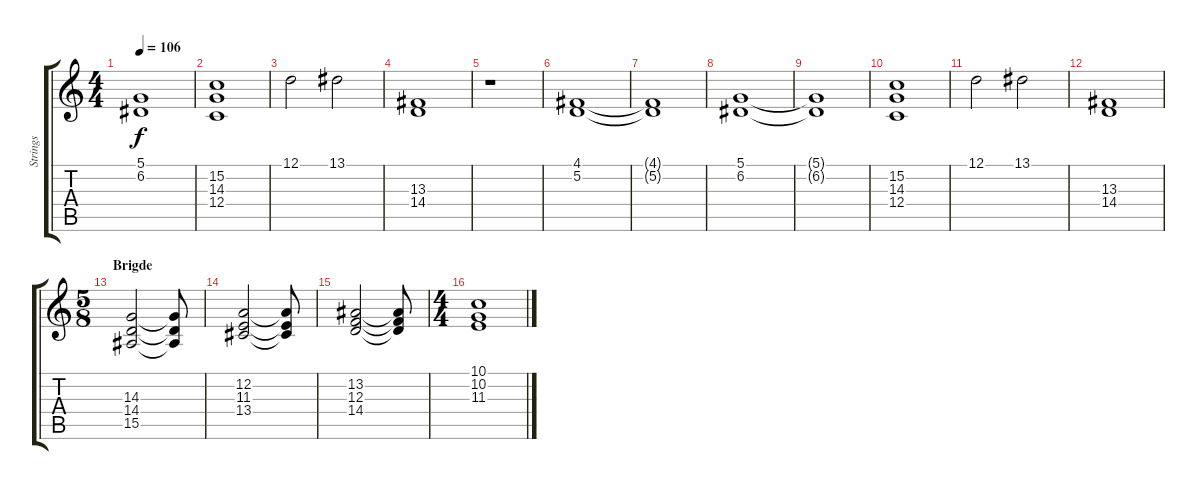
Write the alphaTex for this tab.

\track ("Strings" "Strings") {instrument stringensemble1}
\staff {score tabs}
\tuning (D4 A3 F3 C3 G2 D2) {hide}
\ts (4 4)
\tempo 106
\clef g2
\ks c
(5.1{t} 6.2{t}).1{dy f} |
(15.2 14.3 12.4).1 |
12.1.2 13.1.2 |
(13.3 14.4).1 |
r.1 |
(4.1 5.2).1 |
(4.1{t} 5.2{t}).1 |
(5.1 6.2).1 |
(5.1{t} 6.2{t}).1 |
(15.2 14.3 12.4).1 |
12.1.2 13.1.2 |
(13.3 14.4).1 |
\ts (5 8)
\section ("" "Brigde")
(14.3 14.4 15.5).2 (14.3{t} 14.4{t} 15.5{t}).8 |
(12.2 11.3 13.4).2 (12.2{t} 11.3{t} 13.4{t}).8 |
(13.2 12.3 14.4).2 (13.2{t} 12.3{t} 14.4{t}).8 |
\ts (4 4)
(10.1 10.2 11.3).1
